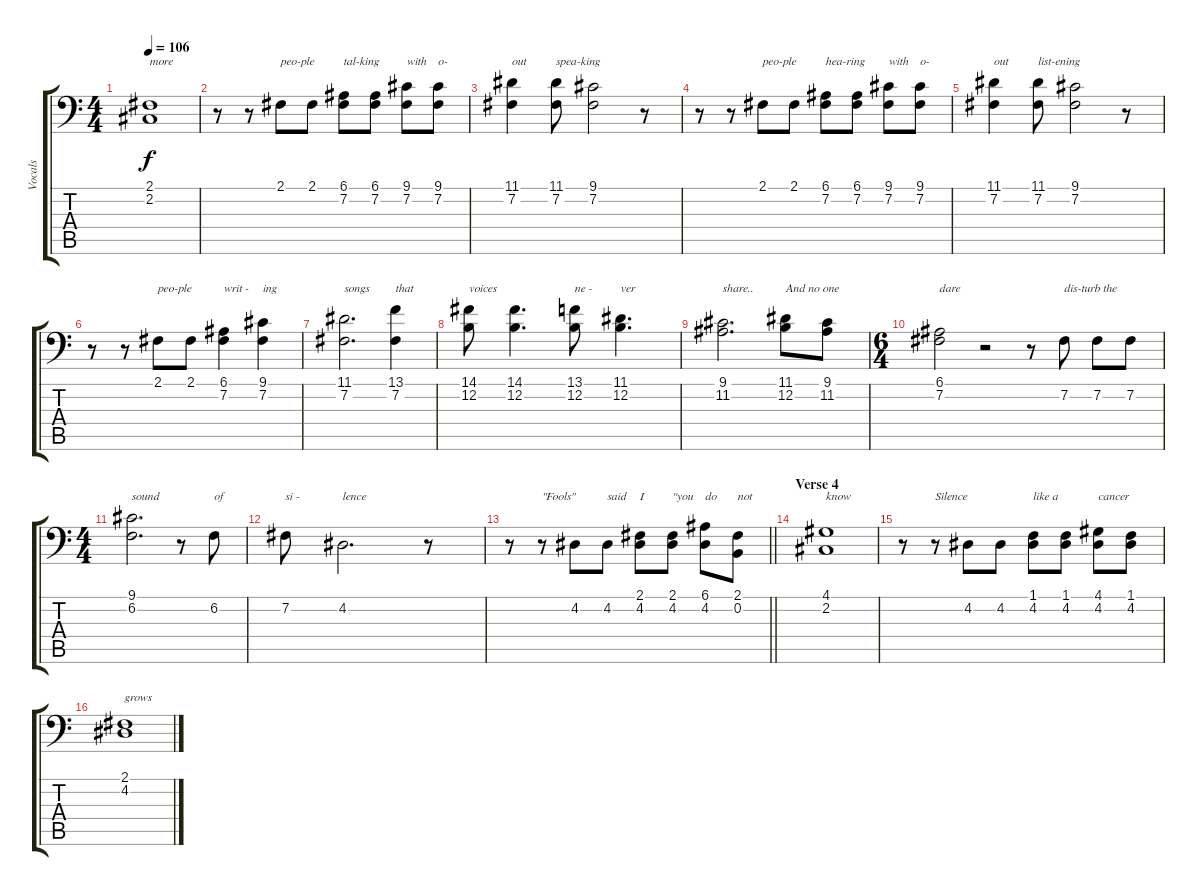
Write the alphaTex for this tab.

\track ("Vocals" "Vocals") {instrument tenorsax}
\staff {score tabs}
\tuning (E3 B2 G2 D2 A1 E1) {hide}
\ts (4 4)
\tempo 106
\clef f4
\ks c
(2.1 2.2).1{txt "more" dy f} |
r.8 r.8 2.1.8{txt "peo-ple"} 2.1.8 (6.1 7.2).8{txt "tal-king"} (6.1 7.2).8 (9.1 7.2).8{txt "with"} (9.1 7.2).8{txt "o-"} |
(11.1 7.2).4{txt "out"} (11.1 7.2).8{txt "spea-king"} (9.1 7.2).2 r.8 |
r.8 r.8 2.1.8{txt "peo-ple"} 2.1.8 (6.1 7.2).8{txt "hea-ring"} (6.1 7.2).8 (9.1 7.2).8{txt "with"} (9.1 7.2).8{txt "o-"} |
(11.1 7.2).4{txt "out"} (11.1 7.2).8{txt "list-ening"} (9.1 7.2).2 r.8 |
r.8 r.8 2.1.8{txt "peo-ple"} 2.1.8 (6.1 7.2).4{txt "writ -"} (9.1 7.2).4{txt "ing"} |
(11.1 7.2).2{d txt "songs"} (13.1 7.2).4{txt "that"} |
(14.1 12.2).8{txt "voices"} (14.1 12.2).4{d} (13.1 12.2).8{txt "ne -"} (11.1 12.2).4{d txt "ver"} |
(9.1 11.2).2{d txt "share.."} (11.1 12.2).8{txt "And no one "} (9.1 11.2).8 |
\ts (6 4)
(6.1 7.2).2{txt "dare"} r.2 r.8 7.2.8{txt "dis-turb the "} 7.2.8 7.2.8 |
\ts (4 4)
(9.1 6.2).2{d txt "sound"} r.8 6.2.8{txt "of"} |
7.2.8{txt "si -"} 4.2.2{d txt "lence"} r.8 |
\barLineRight lightlight
r.8 r.8{txt "\"Fools\""} 4.2.8 4.2.8{txt "said"} (2.1 4.2).8{txt "I"} (2.1 4.2).8{txt "\"you"} (6.1 4.2).8{txt "do"} (2.1 0.2).8{txt "not"} |
\section ("" "Verse 4")
(4.1 2.2).1{txt "know"} |
r.8 r.8{txt "Silence"} 4.2.8 4.2.8 (1.1 4.2).8{txt "like a"} (1.1 4.2).8 (4.1 4.2).8{txt "cancer "} (1.1 4.2).8 |
(2.1 4.2).1{txt "grows"}
